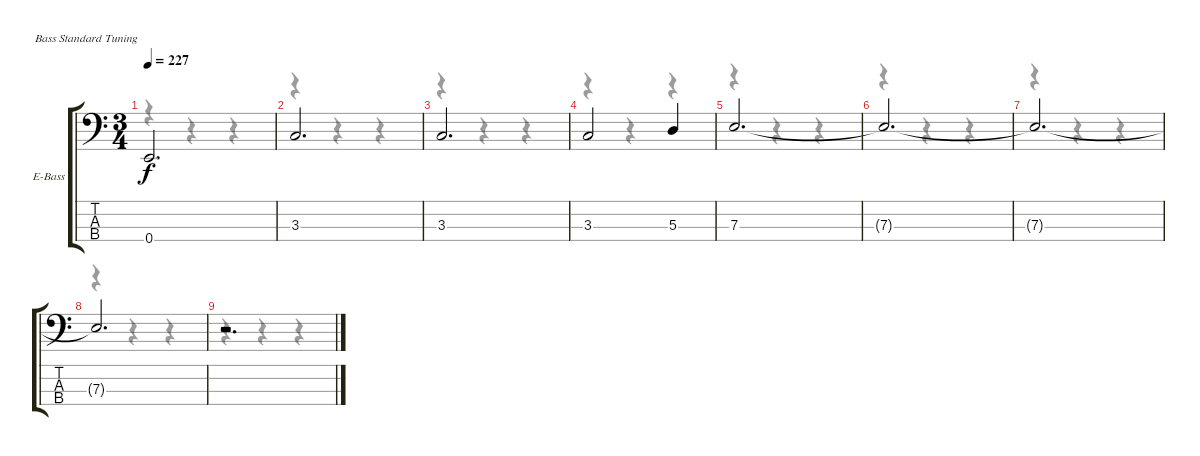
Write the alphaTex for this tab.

\bracketExtendMode groupsimilarinstruments
\firstSystemTrackNameOrientation horizontal
\otherSystemsTrackNameOrientation horizontal
\track ("Track 4" "E-Bass") {instrument electricbassfinger}
\staff {score tabs}
\tuning (G2 D2 A1 E1)
\voice
\ts (3 4)
\tempo 227
\clef f4
\ks c
0.4.2{d dy f} |
3.3.2{d} |
3.3.2{d} |
3.3.2 5.3.4 |
7.3.2{d} |
7.3{t}.2{d} |
7.3{t}.2{d} |
7.3{t}.2{d} |
r.2{d}
\voice
\clef f4
\ottava regular
\simile none
\ks c
r.4{dy mf} r.4 r.4 |
r.4 r.4 r.4 |
r.4 r.4 r.4 |
r.4 r.4 r.4 |
r.4 r.4 r.4 |
r.4 r.4 r.4 |
r.4 r.4 r.4 |
r.4 r.4 r.4 |
r.4 r.4 r.4
